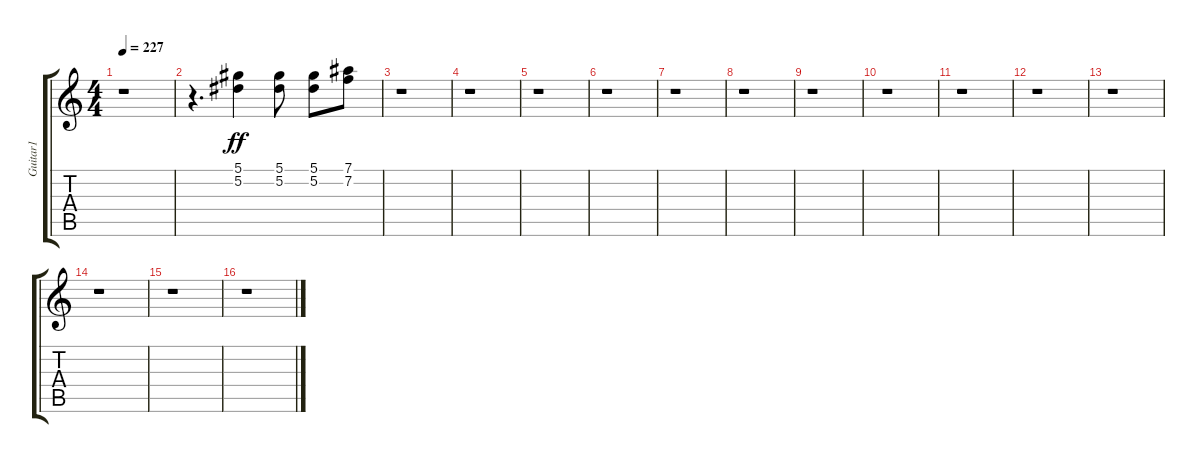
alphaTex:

\track ("Guitar1" "Guitar1") {instrument distortionguitar}
\staff {score tabs}
\tuning (Eb4 Bb3 Gb3 Db3 Ab2 Eb2) {hide}
\ts (4 4)
\tempo 227
\clef g2
\ks c
r.1{dy ff} |
r.4{d} (5.1 5.2).4 (5.1 5.2).8 (5.1 5.2).8 (7.1 7.2).8 |
r.1 |
r.1 |
r.1 |
r.1 |
r.1 |
r.1 |
r.1 |
r.1 |
r.1 |
r.1 |
r.1 |
r.1 |
r.1 |
r.1
